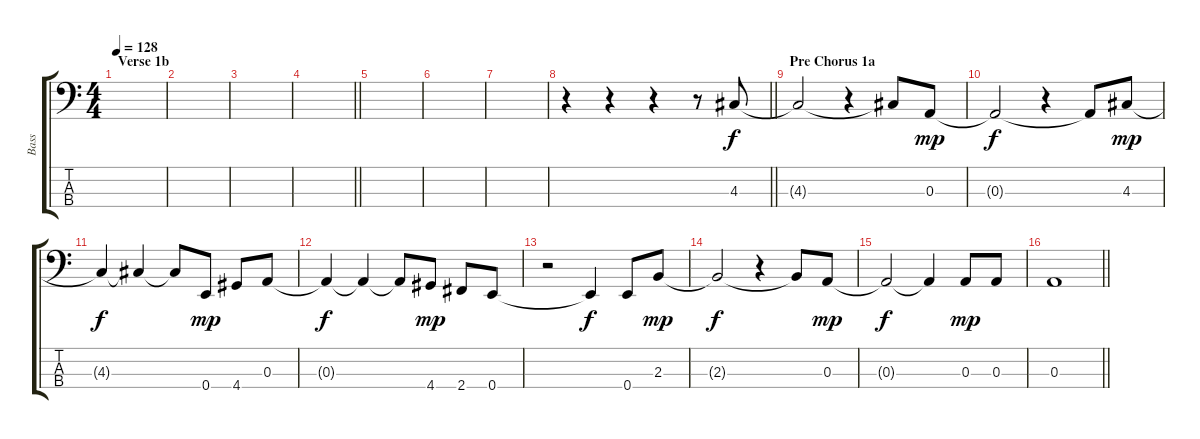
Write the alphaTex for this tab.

\track ("Bass" "Bass") {instrument electricbassfinger}
\staff {score tabs}
\tuning (G2 D2 A1 E1) {hide}
\ts (4 4)
\section ("" "Verse 1b")
\tempo 128
\clef f4
\ks c
|
|
|
\barLineRight lightlight
|
|
|
|
\barLineRight lightlight
r.4 r.4 r.4 r.8 4.3.8 |
\section ("" "Pre Chorus 1a")
4.3{t}.2{dy f} r.4 4.3{t}.8 0.3.8{dy mp} |
0.3{t}.2{dy f} r.4 0.3{t}.8 4.3.8{dy mp} |
4.3{t}.4{dy f} 4.3{t}.4 4.3{t}.8 0.4.8{dy mp} 4.4.8 0.3.8 |
0.3{t}.4{dy f} 0.3{t}.4 0.3{t}.8 4.4.8{dy mp} 2.4.8 0.4.8 |
r.2 0.4{t}.4{dy f} 0.4.8 2.3.8{dy mp} |
2.3{t}.2{dy f} r.4 2.3{t}.8 0.3.8{dy mp} |
0.3{t}.2{dy f} 0.3{t}.4 0.3.8{dy mp} 0.3.8 |
\barLineRight lightlight
0.3.1
